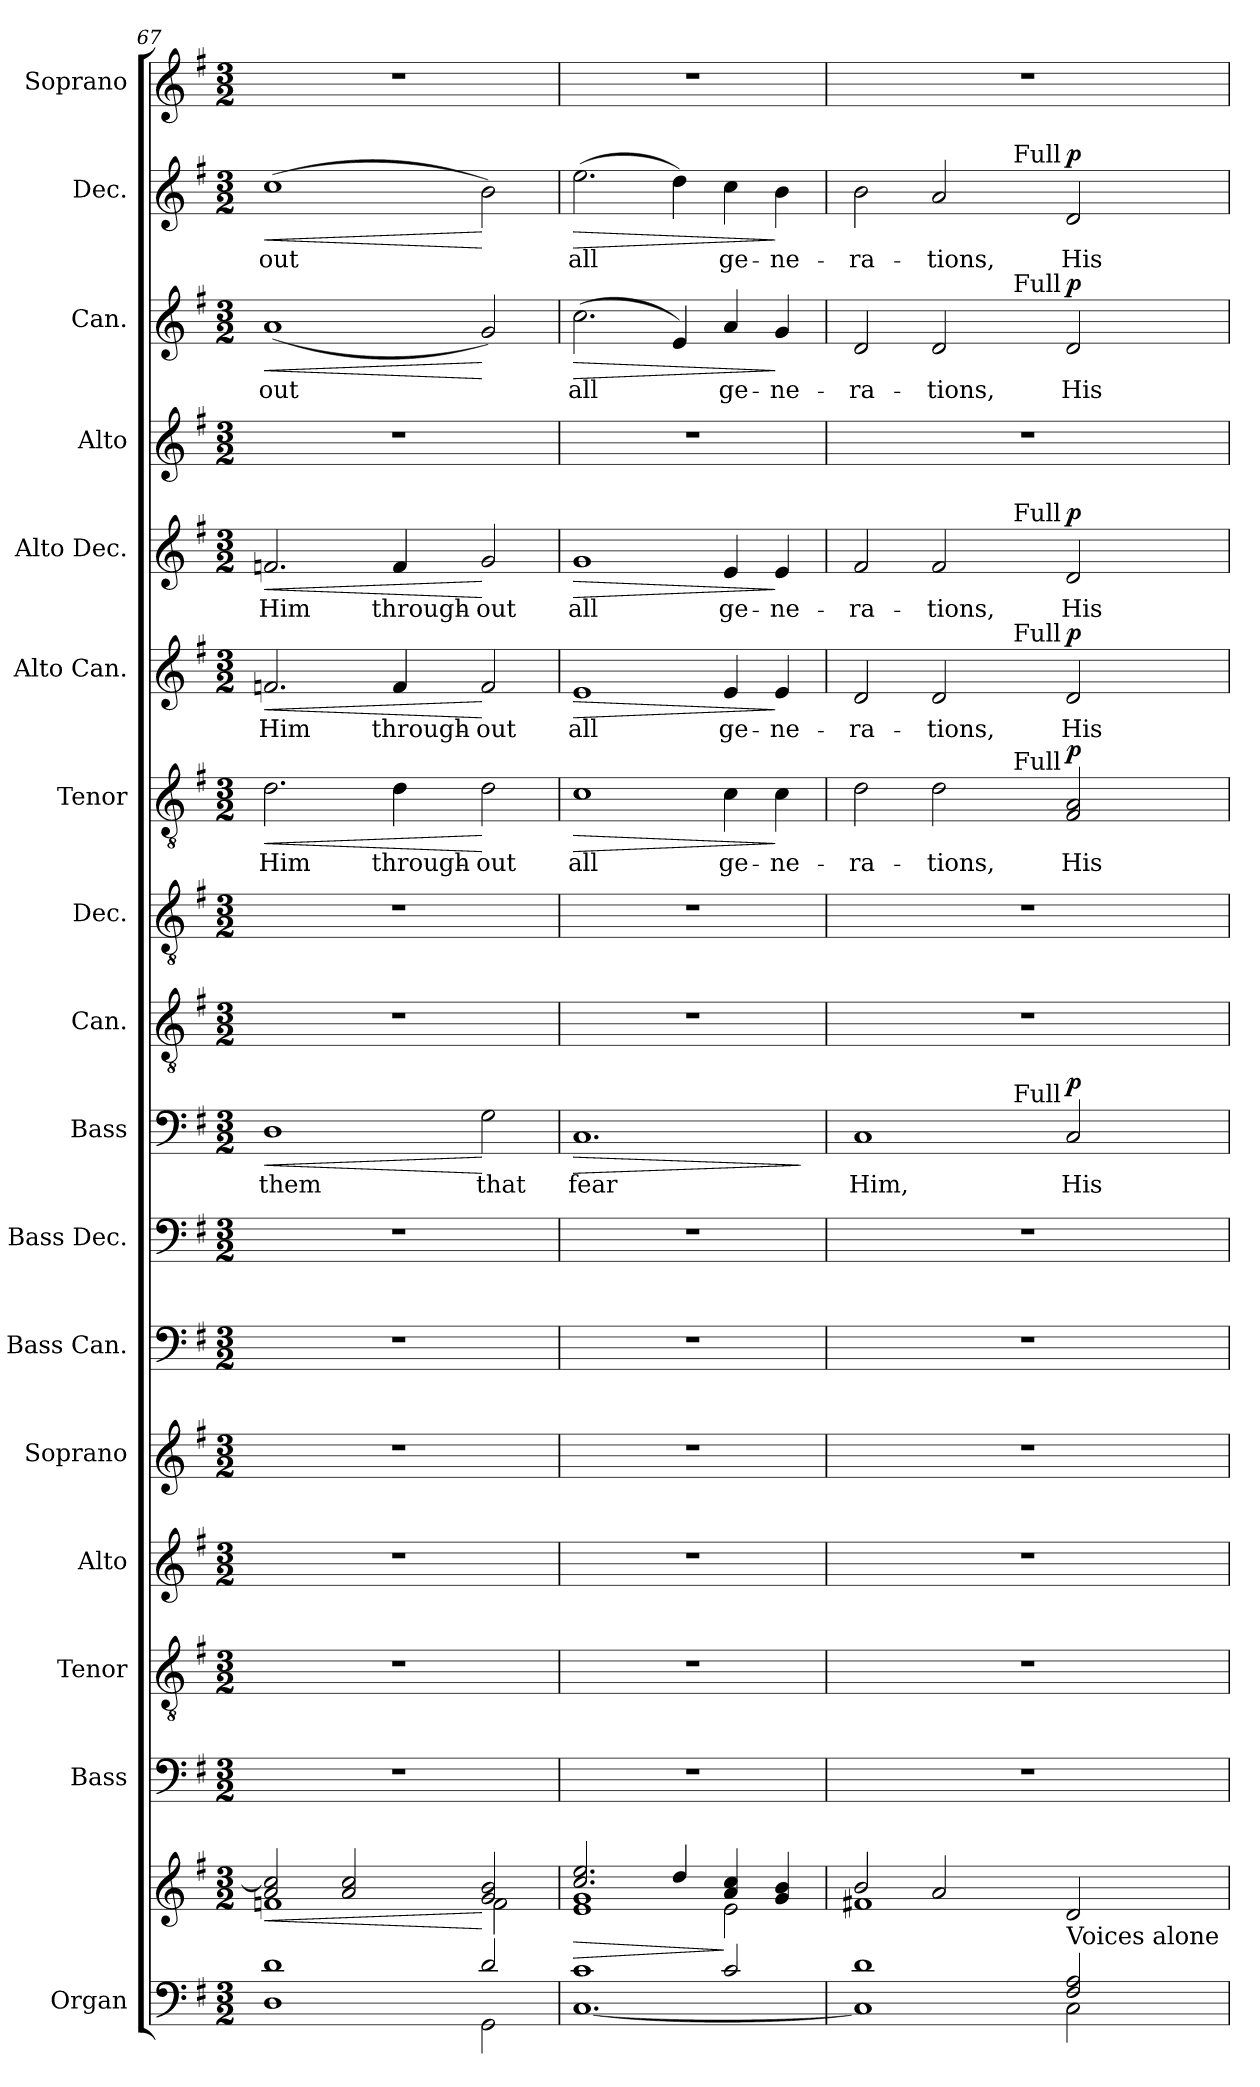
**kern	**kern	**dynam	**kern	**kern	**kern	**kern	**kern	**kern	**kern	**text	**dynam	**kern	**kern	**kern	**text	**dynam	**kern	**text	**dynam	**kern	**text	**dynam	**kern	**kern	**text	**dynam	**kern	**text	**dynam	**kern
*part17	*part17	*part17	*part16	*part15	*part14	*part13	*part12	*part11	*part10	*part10	*part10	*part9	*part8	*part7	*part7	*part7	*part6	*part6	*part6	*part5	*part5	*part5	*part4	*part3	*part3	*part3	*part2	*part2	*part2	*part1
*staff18	*staff17	*staff17/18	*staff16	*staff15	*staff14	*staff13	*staff12	*staff11	*staff10	*staff10	*staff10	*staff9	*staff8	*staff7	*staff7	*staff7	*staff6	*staff6	*staff6	*staff5	*staff5	*staff5	*staff4	*staff3	*staff3	*staff3	*staff2	*staff2	*staff2	*staff1
*I"Organ	*	*	*I"Bass	*I"Tenor	*I"Alto	*I"Soprano	*I"Bass Can.	*I"Bass Dec.	*I"Bass	*	*	*I"Can.	*I"Dec.	*I"Tenor	*	*	*I"Alto Can.	*	*	*I"Alto Dec.	*	*	*I"Alto	*I"Can.	*	*	*I"Dec.	*	*	*I"Soprano
*I'Org.	*	*	*I'B.	*I'T.	*I'A.	*I'S.	*I'B.   Can.	*I'Dec.	*I'B.	*	*	*	*I'Dec.	*I'T.	*	*	*I'A.   Can.	*	*	*I'Dec.	*	*	*I'A.	*	*	*	*I'Dec.	*	*	*I'S.
*clefF4	*clefG2	*	*clefF4	*clefGv2	*clefG2	*clefG2	*clefF4	*clefF4	*clefF4	*	*	*clefGv2	*clefGv2	*clefGv2	*	*	*clefG2	*	*	*clefG2	*	*	*clefG2	*clefG2	*	*	*clefG2	*	*	*clefG2
*	*	*	*	*ITrd7c12	*	*	*	*	*	*	*	*ITrd7c12	*ITrd7c12	*ITrd7c12	*	*	*	*	*	*	*	*	*	*	*	*	*	*	*	*
*k[f#]	*k[f#]	*	*k[f#]	*k[f#]	*k[f#]	*k[f#]	*k[f#]	*k[f#]	*k[f#]	*	*	*k[f#]	*k[f#]	*k[f#]	*	*	*k[f#]	*	*	*k[f#]	*	*	*k[f#]	*k[f#]	*	*	*k[f#]	*	*	*k[f#]
*G:	*G:	*	*G:	*G:	*G:	*G:	*G:	*G:	*G:	*	*	*G:	*G:	*G:	*	*	*G:	*	*	*G:	*	*	*G:	*G:	*	*	*G:	*	*	*G:
*M3/2	*M3/2	*	*M3/2	*M3/2	*M3/2	*M3/2	*M3/2	*M3/2	*M3/2	*	*	*M3/2	*M3/2	*M3/2	*	*	*M3/2	*	*	*M3/2	*	*	*M3/2	*M3/2	*	*	*M3/2	*	*	*M3/2
=67	=67	=67	=67	=67	=67	=67	=67	=67	=67	=67	=67	=67	=67	=67	=67	=67	=67	=67	=67	=67	=67	=67	=67	=67	=67	=67	=67	=67	=67	=67
*^	*^	*	*	*	*	*	*	*	*	*	*	*	*	*	*	*	*	*	*	*	*	*	*	*	*	*	*	*	*	*
!	!	!	!	!LO:HP:b	!LO:N:vis=1	!LO:N:vis=1	!LO:N:vis=1	!LO:N:vis=1	!LO:N:vis=1	!LO:N:vis=1	!	!	!	!	!	!	!	!	!	!	!	!	!	!	!	!	!	!	!	!	!	!
!	!	!	!	!	!	!	!	!	!	!	!	!LO:LY:b:color=#000000	!LO:HP:b	!LO:N:vis=1	!LO:N:vis=1	!	!	!	!	!	!	!	!	!	!	!	!	!	!	!	!	!
!	!	!	!	!	!	!	!	!	!	!	!	!	!	!	!	!	!LO:LY:b:color=#000000	!LO:HP:b	!	!	!	!	!	!	!	!	!	!	!	!	!	!
!	!	!	!	!	!	!	!	!	!	!	!	!	!	!	!	!	!	!	!	!LO:LY:b:color=#000000	!LO:HP:b	!	!	!	!	!	!	!	!	!	!	!
!	!	!	!	!	!	!	!	!	!	!	!	!	!	!	!	!	!	!	!	!	!	!	!LO:LY:b:color=#000000	!LO:HP:b	!LO:N:vis=1	!	!	!	!	!	!	!
!	!	!	!	!	!	!	!	!	!	!	!	!	!	!	!	!	!	!	!	!	!	!	!	!	!	!	!LO:LY:b:color=#000000	!LO:HP:b	!	!	!	!
!	!	!	!	!	!	!	!	!	!	!	!	!	!	!	!	!	!	!	!	!	!	!	!	!	!	!	!	!	!	!LO:LY:b:color=#000000	!LO:HP:b	!LO:N:vis=1
1Di 1di	1ryy	2ai/ 2cci]	1fni	<	1.r	1.r	1.r	1.r	1.r	1.r	1Di	them	<	1.r	1.r	2.Di\	Him	<	2.fni/	Him	<	2.fni/	Him	<	1.r	(1ai	-out	<	(1cci	-out	<	1.r
.	.	2ai/ 2cci	.	.	.	.	.	.	.	.	.	.	.	.	.	.	.	.	.	.	.	.	.	.	.	.	.	.	.	.	.	.
!	!	!	!	!	!	!	!	!	!	!	!	!	!	!	!	!	!LO:LY:b:color=#000000	!	!	!	!	!	!	!	!	!	!	!	!	!	!	!
!	!	!	!	!	!	!	!	!	!	!	!	!	!	!	!	!	!	!	!	!LO:LY:b:color=#000000	!	!	!	!	!	!	!	!	!	!	!	!
!	!	!	!	!	!	!	!	!	!	!	!	!	!	!	!	!	!	!	!	!	!	!	!LO:LY:b:color=#000000	!	!	!	!	!	!	!	!	!
.	.	.	.	.	.	.	.	.	.	.	.	.	.	.	.	4Di\	through-	.	4fi/	through-	.	4fi/	through-	.	.	.	.	.	.	.	.	.
!	!	!	!	!	!	!	!	!	!	!	!	!LO:LY:b:color=#000000	!	!	!	!	!	!	!	!	!	!	!	!	!	!	!	!	!	!	!	!
!	!	!	!	!	!	!	!	!	!	!	!	!	!	!	!	!	!LO:LY:b:color=#000000	!	!	!	!	!	!	!	!	!	!	!	!	!	!	!
!	!	!	!	!	!	!	!	!	!	!	!	!	!	!	!	!	!	!	!	!LO:LY:b:color=#000000	!	!	!	!	!	!	!	!	!	!	!	!
!	!	!	!	!	!	!	!	!	!	!	!	!	!	!	!	!	!	!	!	!	!	!	!LO:LY:b:color=#000000	!	!	!	!	!	!	!	!	!
2di/	2GGi\	2gi/ 2bi	2fi\	[	.	.	.	.	.	.	2Gi\	that	[	.	.	2Di\	-out	[	2fi/	-out	[	2gi/	-out	[	.	2gi/)	.	[	2bi\)	.	[	.
=68	=68	=68	=68	=68	=68	=68	=68	=68	=68	=68	=68	=68	=68	=68	=68	=68	=68	=68	=68	=68	=68	=68	=68	=68	=68	=68	=68	=68	=68	=68	=68	=68
!	!	!	!	!LO:HP:b	!LO:N:vis=1	!LO:N:vis=1	!LO:N:vis=1	!LO:N:vis=1	!LO:N:vis=1	!LO:N:vis=1	!	!	!	!	!	!	!	!	!	!	!	!	!	!	!	!	!	!	!	!	!	!
!	!	!	!	!	!	!	!	!	!	!	!	!LO:LY:b:color=#000000	!LO:HP:b	!LO:N:vis=1	!LO:N:vis=1	!	!	!	!	!	!	!	!	!	!	!	!	!	!	!	!	!
!	!	!	!	!	!	!	!	!	!	!	!	!	!	!	!	!	!LO:LY:b:color=#000000	!LO:HP:b	!	!	!	!	!	!	!	!	!	!	!	!	!	!
!	!	!	!	!	!	!	!	!	!	!	!	!	!	!	!	!	!	!	!	!LO:LY:b:color=#000000	!LO:HP:b	!	!	!	!	!	!	!	!	!	!	!
!	!	!	!	!	!	!	!	!	!	!	!	!	!	!	!	!	!	!	!	!	!	!	!LO:LY:b:color=#000000	!LO:HP:b	!LO:N:vis=1	!	!	!	!	!	!	!
!	!	!	!	!	!	!	!	!	!	!	!	!	!	!	!	!	!	!	!	!	!	!	!	!	!	!	!LO:LY:b:color=#000000	!LO:HP:b	!	!	!	!
!	!	!	!	!	!	!	!	!	!	!	!	!	!	!	!	!	!	!	!	!	!	!	!	!	!	!	!	!	!	!LO:LY:b:color=#000000	!LO:HP:b	!LO:N:vis=1
1ci	[1.Ci	2.cci/ 2.eei	1ei 1gi	>	1.r	1.r	1.r	1.r	1.r	1.r	1.Ci	fear	>	1.r	1.r	1Ci	all	>	1ei	all	>	1gi	all	>	1.r	(2.cci\	all	>	(2.eei\	all	>	1.r
.	.	4ddi/	.	.	.	.	.	.	.	.	.	.	.	.	.	.	.	.	.	.	.	.	.	.	.	4ei/)	.	.	4ddi\)	.	.	.
!	!	!	!	!	!	!	!	!	!	!	!	!	!	!	!	!	!LO:LY:b:color=#000000	!	!	!	!	!	!	!	!	!	!	!	!	!	!	!
!	!	!	!	!	!	!	!	!	!	!	!	!	!	!	!	!	!	!	!	!LO:LY:b:color=#000000	!	!	!	!	!	!	!	!	!	!	!	!
!	!	!	!	!	!	!	!	!	!	!	!	!	!	!	!	!	!	!	!	!	!	!	!LO:LY:b:color=#000000	!	!	!	!	!	!	!	!	!
!	!	!	!	!	!	!	!	!	!	!	!	!	!	!	!	!	!	!	!	!	!	!	!	!	!	!	!LO:LY:b:color=#000000	!	!	!	!	!
!	!	!	!	!	!	!	!	!	!	!	!	!	!	!	!	!	!	!	!	!	!	!	!	!	!	!	!	!	!	!LO:LY:b:color=#000000	!	!
2ci/	.	4ai/ 4cci	2ei\	]	.	.	.	.	.	.	.	.	.	.	.	4Ci\	ge-	.	4ei/	ge-	.	4ei/	ge-	.	.	4ai/	ge-	.	4cci\	ge-	.	.
!	!	!	!	!	!	!	!	!	!	!	!	!	!	!	!	!	!LO:LY:b:color=#000000	!	!	!	!	!	!	!	!	!	!	!	!	!	!	!
!	!	!	!	!	!	!	!	!	!	!	!	!	!	!	!	!	!	!	!	!LO:LY:b:color=#000000	!	!	!	!	!	!	!	!	!	!	!	!
!	!	!	!	!	!	!	!	!	!	!	!	!	!	!	!	!	!	!	!	!	!	!	!LO:LY:b:color=#000000	!	!	!	!	!	!	!	!	!
!	!	!	!	!	!	!	!	!	!	!	!	!	!	!	!	!	!	!	!	!	!	!	!	!	!	!	!LO:LY:b:color=#000000	!	!	!	!	!
!	!	!	!	!	!	!	!	!	!	!	!	!	!	!	!	!	!	!	!	!	!	!	!	!	!	!	!	!	!	!LO:LY:b:color=#000000	!	!
.	.	4gi/ 4bi	.	.	.	.	.	.	.	.	.	.	.	.	.	4Ci\	-ne-	]	4ei/	-ne-	]	4ei/	-ne-	]	.	4gi/	-ne-	]	4bi\	-ne-	]	.
*v	*v	*	*	*	*	*	*	*	*	*	*	*	*	*	*	*	*	*	*	*	*	*	*	*	*	*	*	*	*	*	*	*
*	*v	*v	*	*	*	*	*	*	*	*	*	*	*	*	*	*	*	*	*	*	*	*	*	*	*	*	*	*	*	*	*
.	.	.	.	.	.	.	.	.	.	.	]	.	.	.	.	.	.	.	.	.	.	.	.	.	.	.	.	.	.	.
=69	=69	=69	=69	=69	=69	=69	=69	=69	=69	=69	=69	=69	=69	=69	=69	=69	=69	=69	=69	=69	=69	=69	=69	=69	=69	=69	=69	=69	=69	=69
*^	*^	*	*	*	*	*	*	*	*	*	*	*	*	*	*	*	*	*	*	*	*	*	*	*	*	*	*	*	*	*
!	!	!	!	!	!LO:N:vis=1	!LO:N:vis=1	!LO:N:vis=1	!LO:N:vis=1	!LO:N:vis=1	!LO:N:vis=1	!	!	!	!	!	!	!	!	!	!	!	!	!	!	!	!	!	!	!	!	!	!
!	!	!	!	!	!	!	!	!	!	!	!	!LO:LY:b:color=#000000	!	!LO:N:vis=1	!LO:N:vis=1	!	!	!	!	!	!	!	!	!	!	!	!	!	!	!	!	!
!	!	!	!	!	!	!	!	!	!	!	!	!	!	!	!	!	!LO:LY:b:color=#000000	!	!	!	!	!	!	!	!	!	!	!	!	!	!	!
!	!	!	!	!	!	!	!	!	!	!	!	!	!	!	!	!	!	!	!	!LO:LY:b:color=#000000	!	!	!	!	!	!	!	!	!	!	!	!
!	!	!	!	!	!	!	!	!	!	!	!	!	!	!	!	!	!	!	!	!	!	!	!LO:LY:b:color=#000000	!	!LO:N:vis=1	!	!	!	!	!	!	!
!	!	!	!	!	!	!	!	!	!	!	!	!	!	!	!	!	!	!	!	!	!	!	!	!	!	!	!LO:LY:b:color=#000000	!	!	!	!	!
!	!	!	!	!	!	!	!	!	!	!	!	!	!	!	!	!	!	!	!	!	!	!	!	!	!	!	!	!	!	!LO:LY:b:color=#000000	!	!LO:N:vis=1
*	*	*	*	*	*	*	*	*	*	*	*^	*	*	*	*	*^	*	*	*^	*	*	*^	*	*	*	*^	*	*	*^	*	*	*
1Ci] 1di	1ryy	2bi/	1f#Xi	.	1.r	1.r	1.r	1.r	1.r	1.r	1Ci	2ryy	Him,	.	1.r	1.r	2Di\	2ryy	-ra-	.	2di/	2ryy	-ra-	.	2f#i/	2ryy	-ra-	.	1.r	2di/	2ryy	-ra-	.	2bi\	2ryy	-ra-	.	1.r
!	!	!	!	!	!	!	!	!	!	!	!	!	!	!	!	!	!	!	!LO:LY:b:color=#000000	!	!	!	!	!	!	!	!	!	!	!	!	!	!	!	!	!	!	!
!	!	!	!	!	!	!	!	!	!	!	!	!	!	!	!	!	!	!	!	!	!	!	!LO:LY:b:color=#000000	!	!	!	!	!	!	!	!	!	!	!	!	!	!	!
!	!	!	!	!	!	!	!	!	!	!	!	!	!	!	!	!	!	!	!	!	!	!	!	!	!	!	!LO:LY:b:color=#000000	!	!	!	!	!	!	!	!	!	!	!
!	!	!	!	!	!	!	!	!	!	!	!	!	!	!	!	!	!	!	!	!	!	!	!	!	!	!	!	!	!	!	!	!LO:LY:b:color=#000000	!	!	!	!	!	!
!	!	!	!	!	!	!	!	!	!	!	!	!	!	!	!	!	!	!	!	!	!	!	!	!	!	!	!	!	!	!	!	!	!	!	!	!LO:LY:b:color=#000000	!	!
.	.	2ai/	.	.	.	.	.	.	.	.	.	8ryy	.	.	.	.	2Di\	8ryy	-tions,	.	2di/	8ryy	-tions,	.	2f#i/	8ryy	-tions,	.	.	2di/	8ryy	-tions,	.	2ai/	8ryy	-tions,	.	.
.	.	.	.	.	.	.	.	.	.	.	.	16ryy	.	.	.	.	.	16ryy	.	.	.	16ryy	.	.	.	16ryy	.	.	.	.	16ryy	.	.	.	16ryy	.	.	.
.	.	.	.	.	.	.	.	.	.	.	.	32ryy	.	.	.	.	.	32ryy	.	.	.	32ryy	.	.	.	32ryy	.	.	.	.	32ryy	.	.	.	32ryy	.	.	.
.	.	.	.	.	.	.	.	.	.	.	.	64ryy	.	.	.	.	.	64ryy	.	.	.	64ryy	.	.	.	64ryy	.	.	.	.	64ryy	.	.	.	64ryy	.	.	.
.	.	.	.	.	.	.	.	.	.	.	.	1024ryy	.	.	.	.	.	1024ryy	.	.	.	1024ryy	.	.	.	1024ryy	.	.	.	.	1024ryy	.	.	.	1024ryy	.	.	.
!	!	!	!	!	!	!	!	!	!	!	!	!	!	!	!	!	!	!	!	!	!	!	!	!	!	!	!	!	!	!	!	!	!	!	!LO:TX:a:t=Full	!	!	!
!	!	!	!	!	!	!	!	!	!	!	!	!	!	!	!	!	!	!	!	!	!	!	!	!	!	!	!	!	!	!	!LO:TX:a:t=Full	!	!	!	!	!	!	!
!	!	!	!	!	!	!	!	!	!	!	!	!	!	!	!	!	!	!	!	!	!	!	!	!	!	!LO:TX:a:t=Full	!	!	!	!	!	!	!	!	!	!	!	!
!	!	!	!	!	!	!	!	!	!	!	!	!	!	!	!	!	!	!	!	!	!	!LO:TX:a:t=Full	!	!	!	!	!	!	!	!	!	!	!	!	!	!	!	!
!	!	!	!	!	!	!	!	!	!	!	!	!	!	!	!	!	!	!LO:TX:a:t=Full	!	!	!	!	!	!	!	!	!	!	!	!	!	!	!	!	!	!	!	!
!	!	!	!	!	!	!	!	!	!	!	!	!LO:TX:a:t=Full	!	!	!	!	!	!	!	!	!	!	!	!	!	!	!	!	!	!	!	!	!	!	!	!	!	!
.	.	.	.	.	.	.	.	.	.	.	.	2ryy	.	.	.	.	.	2ryy	.	.	.	2ryy	.	.	.	2ryy	.	.	.	.	2ryy	.	.	.	2ryy	.	.	.
!	!	!	!	!	!	!	!	!	!	!	!	!	!LO:LY:b:color=#000000	!	!	!	!	!	!	!	!	!	!	!	!	!	!	!	!	!	!	!	!	!	!	!	!	!
!	!	!	!	!	!	!	!	!	!	!	!	!	!	!	!	!	!	!	!LO:LY:b:color=#000000	!	!	!	!	!	!	!	!	!	!	!	!	!	!	!	!	!	!	!
!	!	!	!	!	!	!	!	!	!	!	!	!	!	!	!	!	!	!	!	!	!	!	!LO:LY:b:color=#000000	!	!	!	!	!	!	!	!	!	!	!	!	!	!	!
!	!	!	!	!	!	!	!	!	!	!	!	!	!	!	!	!	!	!	!	!	!	!	!	!	!	!	!LO:LY:b:color=#000000	!	!	!	!	!	!	!	!	!	!	!
!	!	!	!	!	!	!	!	!	!	!	!	!	!	!	!	!	!	!	!	!	!	!	!	!	!	!	!	!	!	!	!	!LO:LY:b:color=#000000	!	!	!	!	!	!
!LO:TX:a:t=Voices alone	!	!	!	!	!	!	!	!	!	!	!	!	!	!	!	!	!	!	!	!	!	!	!	!	!	!	!	!	!	!	!	!	!	!	!	!	!	!
!	!	!	!	!	!	!	!	!	!	!	!	!	!	!	!	!	!	!	!	!	!	!	!	!	!	!	!	!	!	!	!	!	!	!	!	!LO:LY:b:color=#000000	!	!
2F#i/ 2Ai	2Ci\	2di/	2ryy	.	.	.	.	.	.	.	2Ci/	.	His	p	.	.	2FF#i/ 2AAi	.	His	p	2di/	.	His	p	2di/	.	His	p	.	2di/	.	His	p	2di/	.	His	p	.
.	.	.	.	.	.	.	.	.	.	.	.	4ryy	.	.	.	.	.	4ryy	.	.	.	4ryy	.	.	.	4ryy	.	.	.	.	4ryy	.	.	.	4ryy	.	.	.
.	.	.	.	.	.	.	.	.	.	.	.	128...ryy	.	.	.	.	.	128...ryy	.	.	.	128...ryy	.	.	.	128...ryy	.	.	.	.	128...ryy	.	.	.	128...ryy	.	.	.
*v	*v	*	*	*	*	*	*	*	*	*	*v	*v	*	*	*	*	*v	*v	*	*	*v	*v	*	*	*v	*v	*	*	*	*v	*v	*	*	*v	*v	*	*	*
*	*v	*v	*	*	*	*	*	*	*	*	*	*	*	*	*	*	*	*	*	*	*	*	*	*	*	*	*	*	*	*	*
=	=	=	=	=	=	=	=	=	=	=	=	=	=	=	=	=	=	=	=	=	=	=	=	=	=	=	=	=	=	=
*-	*-	*-	*-	*-	*-	*-	*-	*-	*-	*-	*-	*-	*-	*-	*-	*-	*-	*-	*-	*-	*-	*-	*-	*-	*-	*-	*-	*-	*-	*-
